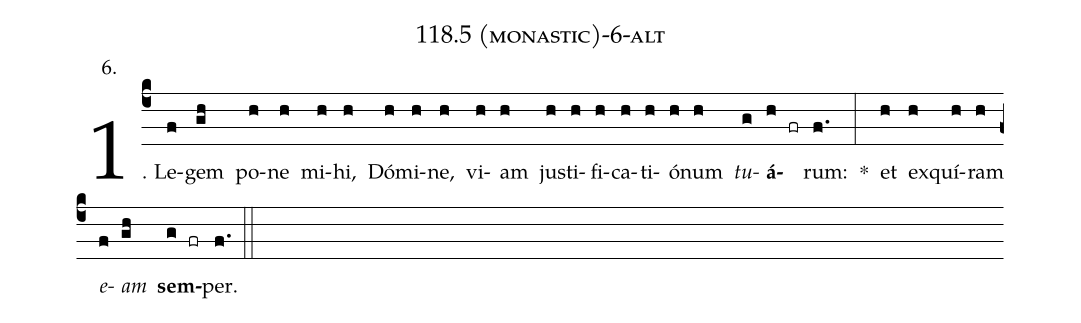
name: 118.5 (monastic)-6-alt;
annotation: 6.;
%%
(c4)1. Le(f)gem(gh) po(h)ne(h) mi(h)hi,(h) Dó(h)mi(h)ne,(h) vi(h)am(h) jus(h)ti(h)fi(h)ca(h)ti(h)ó(h)num(h) <i>tu</i>(g)<b>á</b>(h fr)rum:(f.) *(:) et(h) ex(h)quí(h)ram(h) <i>e</i>(f)<i>am</i>(gh) <b>sem</b>(g fr)per.(f.) (::)
